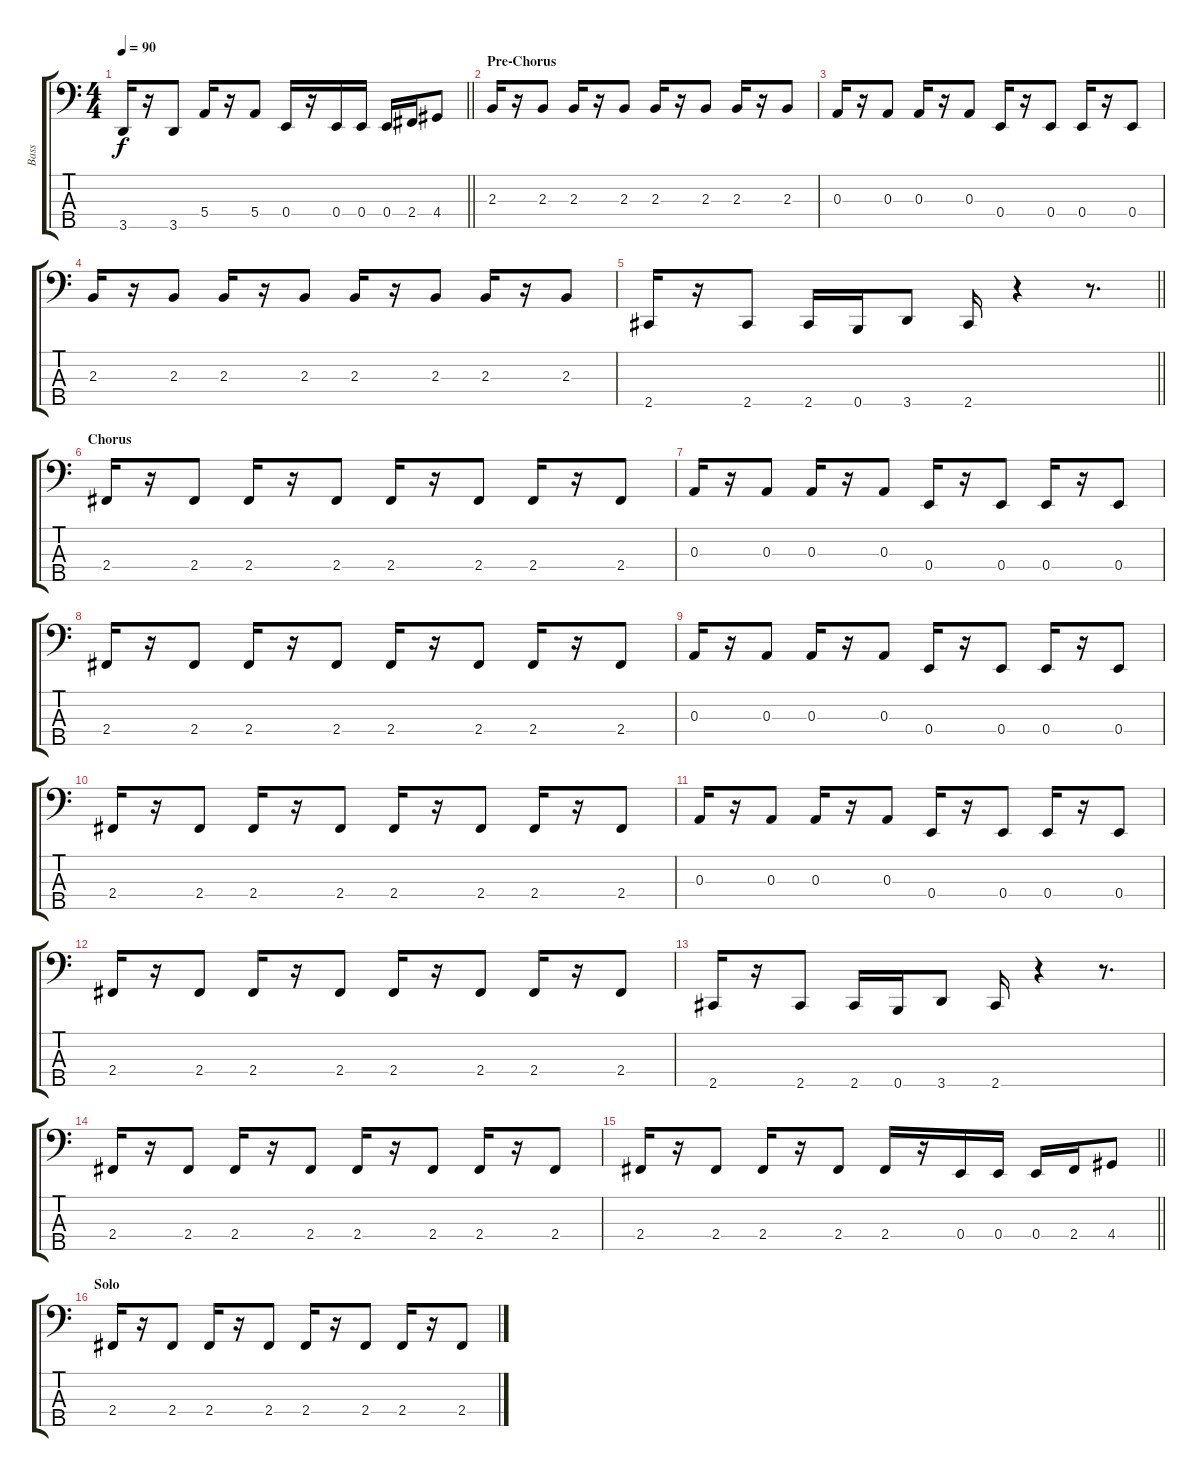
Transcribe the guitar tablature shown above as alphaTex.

\track ("Bass" "Bass") {instrument electricbassfinger}
\staff {score tabs}
\tuning (G2 D2 A1 E1 B0) {hide}
\ts (4 4)
\tempo 90
\clef f4
\barLineRight lightlight
\ks c
3.5.16{dy f} r.16 3.5.8 5.4.16 r.16 5.4.8 0.4.16 r.16 0.4.16 0.4.16 0.4.16 2.4.16 4.4.8 |
\section ("" "Pre-Chorus")
2.3.16 r.16 2.3.8 2.3.16 r.16 2.3.8 2.3.16 r.16 2.3.8 2.3.16 r.16 2.3.8 |
0.3.16 r.16 0.3.8 0.3.16 r.16 0.3.8 0.4.16 r.16 0.4.8 0.4.16 r.16 0.4.8 |
2.3.16 r.16 2.3.8 2.3.16 r.16 2.3.8 2.3.16 r.16 2.3.8 2.3.16 r.16 2.3.8 |
\barLineRight lightlight
2.5.16 r.16 2.5.8 2.5.16 0.5.16 3.5.8 2.5.16 r.4 r.8{d} |
\section ("" "Chorus")
2.4.16 r.16 2.4.8 2.4.16 r.16 2.4.8 2.4.16 r.16 2.4.8 2.4.16 r.16 2.4.8 |
0.3.16 r.16 0.3.8 0.3.16 r.16 0.3.8 0.4.16 r.16 0.4.8 0.4.16 r.16 0.4.8 |
2.4.16 r.16 2.4.8 2.4.16 r.16 2.4.8 2.4.16 r.16 2.4.8 2.4.16 r.16 2.4.8 |
0.3.16 r.16 0.3.8 0.3.16 r.16 0.3.8 0.4.16 r.16 0.4.8 0.4.16 r.16 0.4.8 |
2.4.16 r.16 2.4.8 2.4.16 r.16 2.4.8 2.4.16 r.16 2.4.8 2.4.16 r.16 2.4.8 |
0.3.16 r.16 0.3.8 0.3.16 r.16 0.3.8 0.4.16 r.16 0.4.8 0.4.16 r.16 0.4.8 |
2.4.16 r.16 2.4.8 2.4.16 r.16 2.4.8 2.4.16 r.16 2.4.8 2.4.16 r.16 2.4.8 |
2.5.16 r.16 2.5.8 2.5.16 0.5.16 3.5.8 2.5.16 r.4 r.8{d} |
2.4.16 r.16 2.4.8 2.4.16 r.16 2.4.8 2.4.16 r.16 2.4.8 2.4.16 r.16 2.4.8 |
\barLineRight lightlight
2.4.16 r.16 2.4.8 2.4.16 r.16 2.4.8 2.4.16 r.16 0.4.16 0.4.16 0.4.16 2.4.16 4.4.8 |
\section ("" "Solo")
2.4.16 r.16 2.4.8 2.4.16 r.16 2.4.8 2.4.16 r.16 2.4.8 2.4.16 r.16 2.4.8
